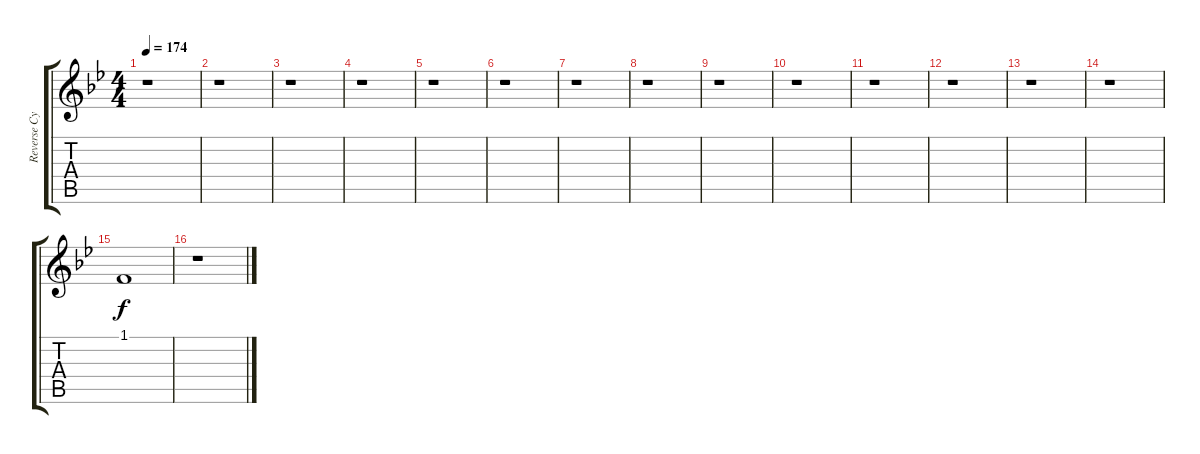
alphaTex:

\track ("Reverse Cymbal" "Reverse Cy") {instrument reversecymbal}
\staff {score tabs}
\tuning (E4 B3 G3 D3 A2 E2) {hide}
\ts (4 4)
\tempo 174
\clef g2
\ks gminor
r.1{dy f} |
r.1 |
r.1 |
r.1 |
r.1 |
r.1 |
r.1 |
r.1 |
r.1 |
r.1 |
r.1 |
r.1 |
r.1 |
r.1 |
1.1.1 |
r.1
